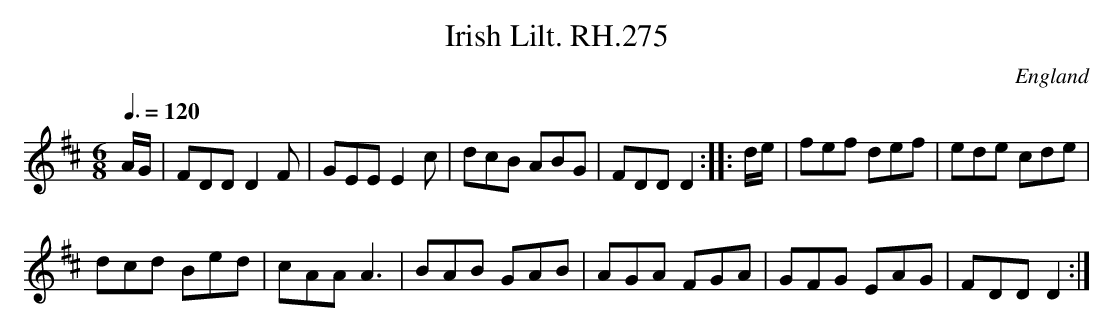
X:1
T:Irish Lilt. RH.275
L:1/8
M:6/8
O:England
Q:3/8=120
K:D
A/G/|FDD D2F|GEE E2c|dcB ABG|FDD D2:|\
|:d/e/|fef def|ede cde|!
dcd Bed|cAA A3|\
BAB GAB|AGA FGA|GFG EAG|FDD D2:|
